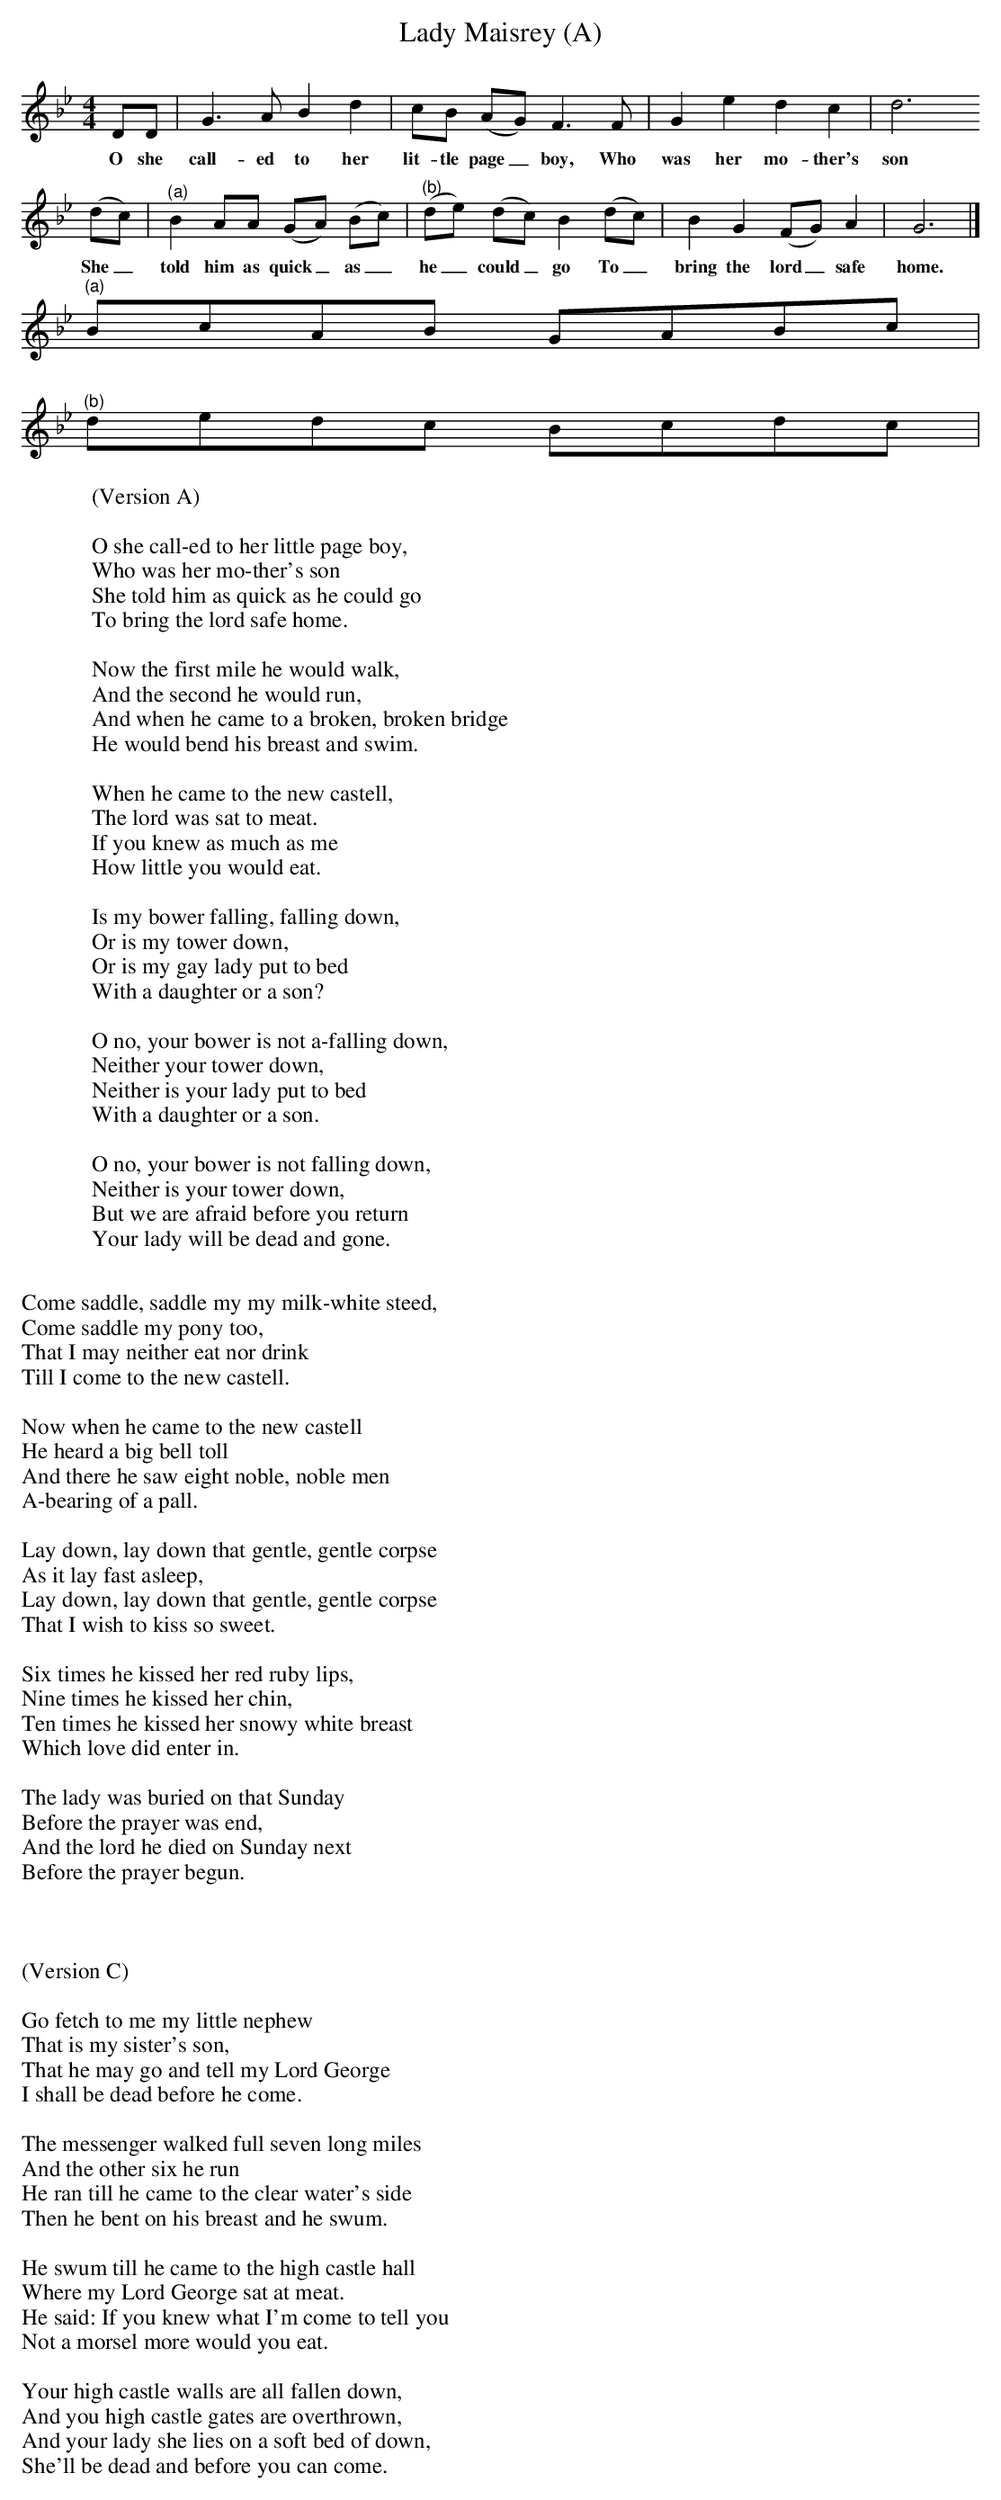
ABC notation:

X:1
T:Lady Maisrey (A)
M:4/4     %Meter
L:1/8     %
K:Bb
DD |G3 A B2 d2 |cB (AG) F3 F |G2 e2 d2 c2 | d6
w:O she call-ed to her lit-tle page_ boy, Who was her mo-ther's son
   (dc) |"^(a)"B2 AA (GA) (Bc) |"^(b)"(de) (dc) B2 (dc) |B2 G2 (FG) A2 | G6  |]
w:     She_ told him as quick_ as_ he_ could_ go To_ bring the lord_ safe home.
"^(a)"BcAB GABc |
"^(b)"dedc Bcdc |
W:(Version A)
W:
W:O she call-ed to her little page boy,
W:Who was her mo-ther's son
W:She told him as quick as he could go
W:To bring the lord safe home.
W:
W:Now the first mile he would walk,
W:And the second he would run,
W:And when he came to a broken, broken bridge
W:He would bend his breast and swim.
W:
W:When he came to the new castell,
W:The lord was sat to meat.
W:If you knew as much as me
W:How little you would eat.
W:
W:Is my bower falling, falling down,
W:Or is my tower down,
W:Or is my gay lady put to bed
W:With a daughter or a son?
W:
W:O no, your bower is not a-falling down,
W:Neither your tower down,
W:Neither is your lady put to bed
W:With a daughter or a son.
W:
W:O no, your bower is not falling down,
W:Neither is your tower down,
W:But we are afraid before you return
W:Your lady will be dead and gone.
W:
W:Come saddle, saddle my my milk-white steed,
W:Come saddle my pony too,
W:That I may neither eat nor drink
W:Till I come to the new castell.
W:
W:Now when he came to the new castell
W:He heard a big bell toll
W:And there he saw eight noble, noble men
W:A-bearing of a pall.
W:
W:Lay down, lay down that gentle, gentle corpse
W:As it lay fast asleep,
W:Lay down, lay down that gentle, gentle corpse
W:That I wish to kiss so sweet.
W:
W:Six times he kissed her red ruby lips,
W:Nine times he kissed her chin,
W:Ten times he kissed her snowy white breast
W:Which love did enter in.
W:
W:The lady was buried on that Sunday
W:Before the prayer was end,
W:And the lord he died on Sunday next
W:Before the prayer begun.
W:
W:
W:
W:(Version C)
W:
W:Go fetch to me my little nephew
W:That is my sister's son,
W:That he may go and tell my Lord George
W:I shall be dead before he come.
W:
W:The messenger walked full seven long miles
W:And the other six he run
W:He ran till he came to the clear water's side
W:Then he bent on his breast and he swum.
W:
W:He swum till he came to the high castle hall
W:Where my Lord George sat at meat.
W:He said: If you knew what I'm come to tell you
W:Not a morsel more would you eat.
W:
W:Your high castle walls are all fallen down,
W:And you high castle gates are overthrown,
W:And your lady she lies on a soft bed of down,
W:She'll be dead and before you can come.
W:
